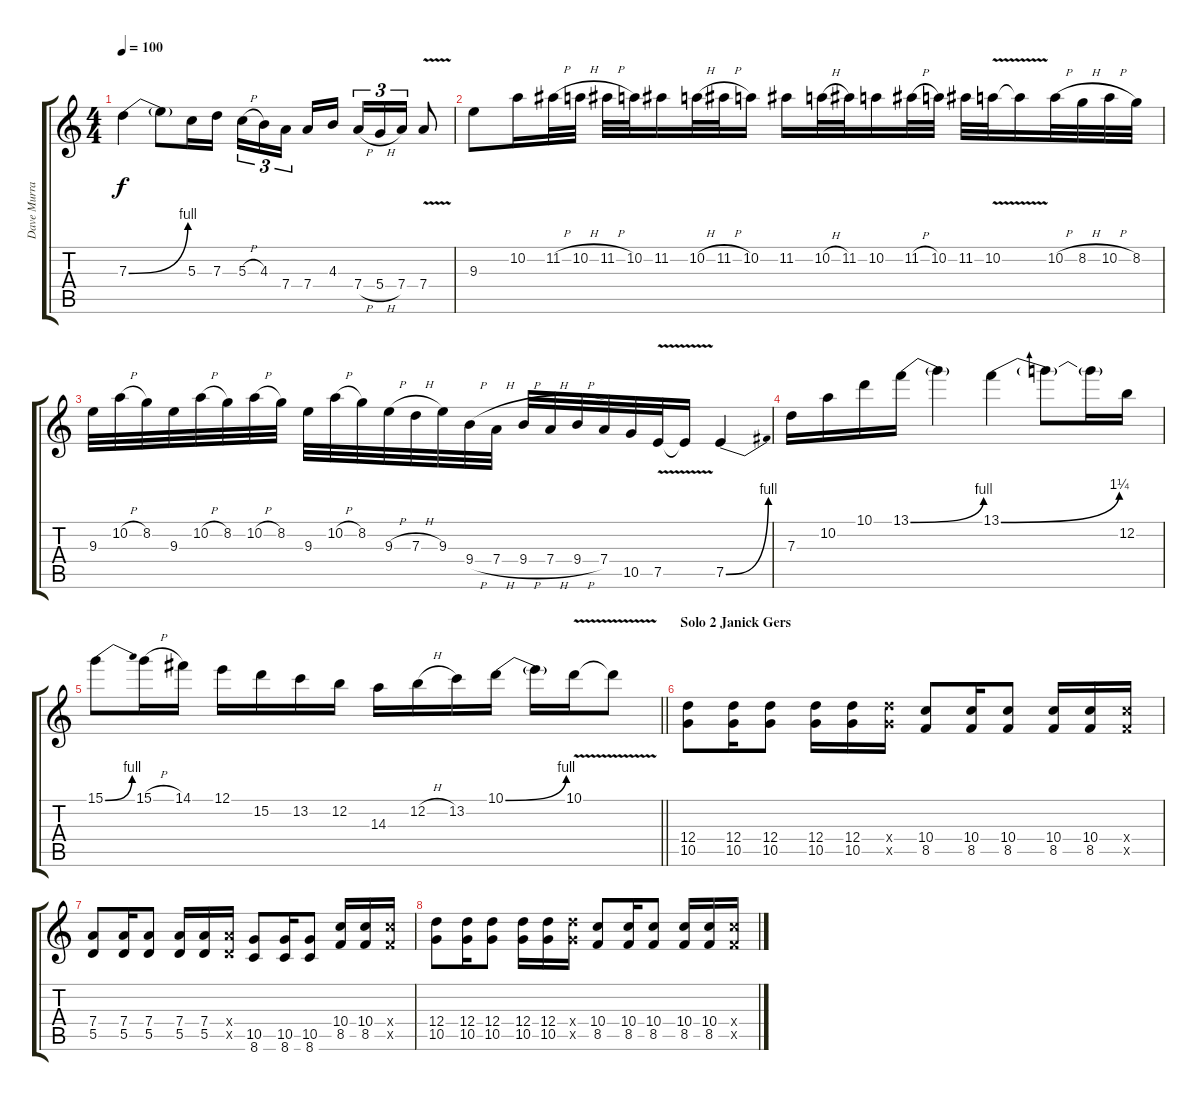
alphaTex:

\track ("Dave Murray" "Dave Murra") {instrument distortionguitar}
\staff {score tabs}
\tuning (E4 B3 G3 D3 A2 E2) {hide}
\ts (4 4)
\tempo 100
\clef g2
\ks c
7.3{be (bend 0 0 60 4)}.4{dy f} 7.3{t}.8 5.3.16 7.3.16 5.3{h}.16{tu (3 2)} 4.3.16{tu (3 2)} 7.4.16{tu (3 2) beam splitsecondary} 7.4.16 4.3.16 7.4{h}.16{tu (3 2)} 5.4{h}.16{tu (3 2)} 7.4.16{tu (3 2)} 7.4{v}.8 |
9.3.8 10.2.16 11.2{h}.32 10.2{h}.32 11.2{h}.32 10.2.32 11.2.16 10.2{h}.32 11.2{h}.32 10.2.16 11.2.16 10.2{h}.32 11.2.32 10.2.16 11.2{h}.32 10.2.32 11.2.32 10.2{v}.32 10.2{t}.16 10.2{h}.32 8.2{h}.32 10.2{h}.32 8.2.32 |
9.3.32 10.2{h}.32 8.2.32 9.3.32 10.2{h}.32 8.2.32 10.2{h}.32 8.2.32 9.3.32 10.2{h}.32 8.2.32 9.3{h}.32 7.3{h}.32 9.3.32 9.4{h}.32 7.4{h}.32 9.4{h}.32 7.4{h}.32 9.4{h}.32 7.4.32 10.5.32 7.5{v}.32 7.5{t}.16 7.5{be (bend 0 0 60 4)}.4 |
7.3.16 10.2.16 10.1.16 13.1{be (bend 0 0 60 4)}.16 13.1{t}.4 13.1{be (bend 0 0 60 5)}.4 13.1{t}.8 13.1{t}.16 12.2.16 |
\barLineRight lightlight
15.1{be (bend 0 0 60 4)}.8 15.1{h}.16 14.1.16 12.1.16 15.2.16 13.2.16 12.2.16 14.3.16 12.2{h}.16 13.2.16 10.1{be (bend 0 0 60 4)}.16 10.1{t}.16 10.1{v}.16 10.1{t}.8 |
\section ("" "Solo 2 Janick Gers")
(12.4 10.5).8{volume 11} (12.4 10.5).16 (12.4 10.5).8 (12.4 10.5).16 (12.4 10.5).16 (12.4{x} 10.5{x}).16 (10.4 8.5).8 (10.4 8.5).16 (10.4 8.5).8 (10.4 8.5).16 (10.4 8.5).16 (10.4{x} 8.5{x}).16 |
(7.4 5.5).8 (7.4 5.5).16 (7.4 5.5).8 (7.4 5.5).16 (7.4 5.5).16 (7.4{x} 5.5{x}).16 (10.5 8.6).8 (10.5 8.6).16 (10.5 8.6).8 (10.4 8.5).16 (10.4 8.5).16 (10.4{x} 8.5{x}).16 |
(12.4 10.5).8 (12.4 10.5).16 (12.4 10.5).8 (12.4 10.5).16 (12.4 10.5).16 (12.4{x} 10.5{x}).16 (10.4 8.5).8 (10.4 8.5).16 (10.4 8.5).8 (10.4 8.5).16 (10.4 8.5).16 (10.4{x} 8.5{x}).16
